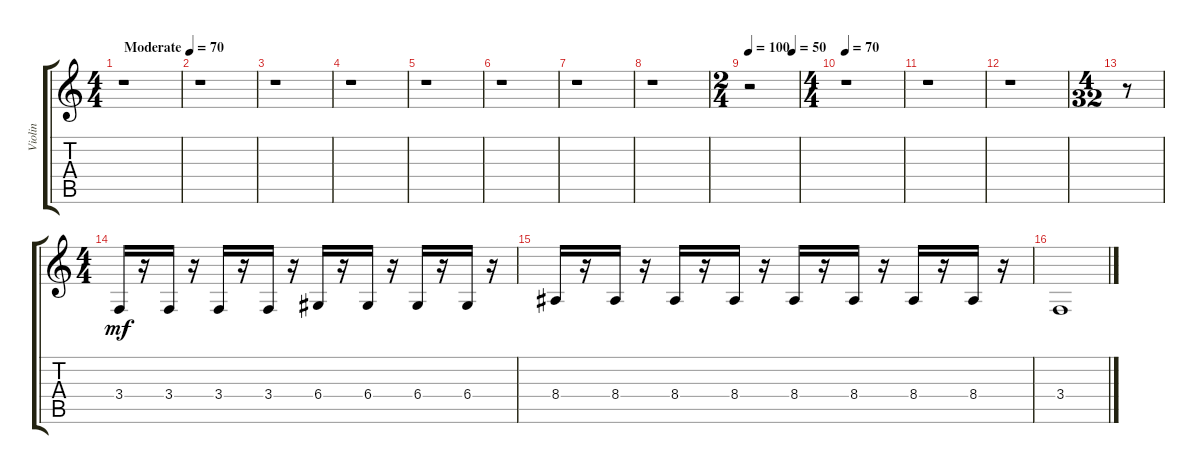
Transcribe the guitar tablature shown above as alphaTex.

\track ("Violin" "Violin") {instrument violin}
\staff {score tabs}
\tuning (E4 B3 G3 D3 A2 E2) {hide}
\ts (4 4)
\tempo (70 "Moderate")
\clef g2
\ks c
r.1{dy mf instrument violin} |
r.1 |
r.1 |
r.1 |
r.1 |
r.1 |
r.1 |
r.1 |
\ts (2 4)
\tempo 100
\tempo (50 0.875)
r.2 |
\ts (4 4)
\tempo 70
r.1 |
r.1 |
r.1 |
\ts (4 32)
r.8 |
\ts (4 4)
3.4.16 r.16 3.4.16 r.16 3.4.16 r.16 3.4.16 r.16 6.4.16 r.16 6.4.16 r.16 6.4.16 r.16 6.4.16 r.16 |
8.4.16 r.16 8.4.16 r.16 8.4.16 r.16 8.4.16 r.16 8.4.16 r.16 8.4.16 r.16 8.4.16 r.16 8.4.16 r.16 |
3.4.1
